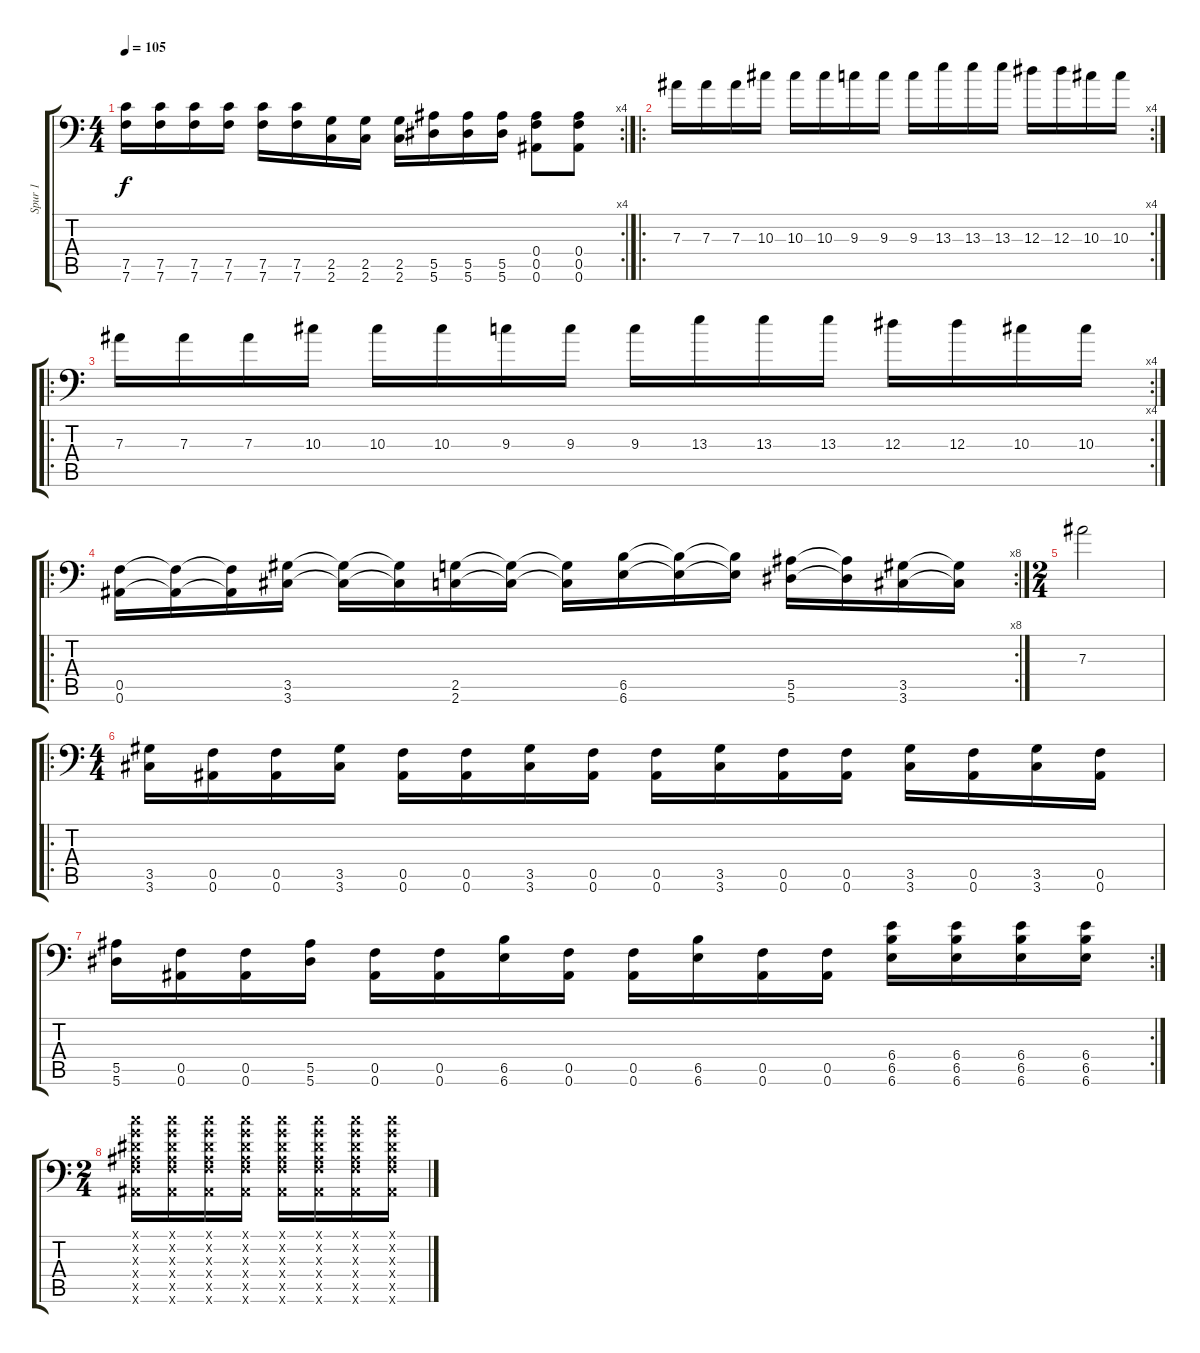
\track ("Spur 1" "Spur 1") {instrument distortionguitar}
\staff {score tabs}
\tuning (C4 G3 Eb3 Bb2 F2 Bb1) {hide}
\rc 4
\ts (4 4)
\tempo 105
\clef f4
\ks c
(7.5 7.6).16{dy f} (7.5 7.6).16 (7.5 7.6).16 (7.5 7.6).16 (7.5 7.6).16 (7.5 7.6).16 (2.5 2.6).16 (2.5 2.6).16 (2.5 2.6).16 (5.5 5.6).16 (5.5 5.6).16 (5.5 5.6).16 (0.4 0.5 0.6).8 (0.4 0.5 0.6).8 |
\ro
\rc 4
7.3.16{volume 8} 7.3.16 7.3.16 10.3.16 10.3.16 10.3.16 9.3.16 9.3.16 9.3.16 13.3.16 13.3.16 13.3.16 12.3.16 12.3.16 10.3.16 10.3.16 |
\ro
\rc 4
7.3.16{volume 16} 7.3.16 7.3.16 10.3.16 10.3.16 10.3.16 9.3.16 9.3.16 9.3.16 13.3.16 13.3.16 13.3.16 12.3.16 12.3.16 10.3.16 10.3.16 |
\ro
\rc 8
(0.5 0.6).16 (0.5{t} 0.6{t}).16 (0.5{t} 0.6{t}).16 (3.5 3.6).16 (3.5{t} 3.6{t}).16 (3.5{t} 3.6{t}).16 (2.5 2.6).16 (2.5{t} 2.6{t}).16 (2.5{t} 2.6{t}).16 (6.5 6.6).16 (6.5{t} 6.6{t}).16 (6.5{t} 6.6{t}).16 (5.5 5.6).16 (5.5{t} 5.6{t}).16 (3.5 3.6).16 (3.5{t} 3.6{t}).16 |
\ts (2 4)
7.3.2 |
\ro
\ts (4 4)
(3.5 3.6).16{volume 16 instrument distortionguitar} (0.5 0.6).16 (0.5 0.6).16 (3.5 3.6).16 (0.5 0.6).16 (0.5 0.6).16 (3.5 3.6).16 (0.5 0.6).16 (0.5 0.6).16 (3.5 3.6).16 (0.5 0.6).16 (0.5 0.6).16 (3.5 3.6).16 (0.5 0.6).16 (3.5 3.6).16 (0.5 0.6).16 |
\rc 2
(5.5 5.6).16 (0.5 0.6).16 (0.5 0.6).16 (5.5 5.6).16 (0.5 0.6).16 (0.5 0.6).16 (6.5 6.6).16 (0.5 0.6).16 (0.5 0.6).16 (6.5 6.6).16 (0.5 0.6).16 (0.5 0.6).16 (6.4 6.5 6.6).16 (6.4 6.5 6.6).16 (6.4 6.5 6.6).16 (6.4 6.5 6.6).16 |
\ts (2 4)
(0.1{x} 0.2{x} 0.3{x} 0.4{x} 0.5{x} 0.6{x}).16 (0.1{x} 0.2{x} 0.3{x} 0.4{x} 0.5{x} 0.6{x}).16 (0.1{x} 0.2{x} 0.3{x} 0.4{x} 0.5{x} 0.6{x}).16 (0.1{x} 0.2{x} 0.3{x} 0.4{x} 0.5{x} 0.6{x}).16 (0.1{x} 0.2{x} 0.3{x} 0.4{x} 0.5{x} 0.6{x}).16 (0.1{x} 0.2{x} 0.3{x} 0.4{x} 0.5{x} 0.6{x}).16 (0.1{x} 0.2{x} 0.3{x} 0.4{x} 0.5{x} 0.6{x}).16 (0.1{x} 0.2{x} 0.3{x} 0.4{x} 0.5{x} 0.6{x}).16
